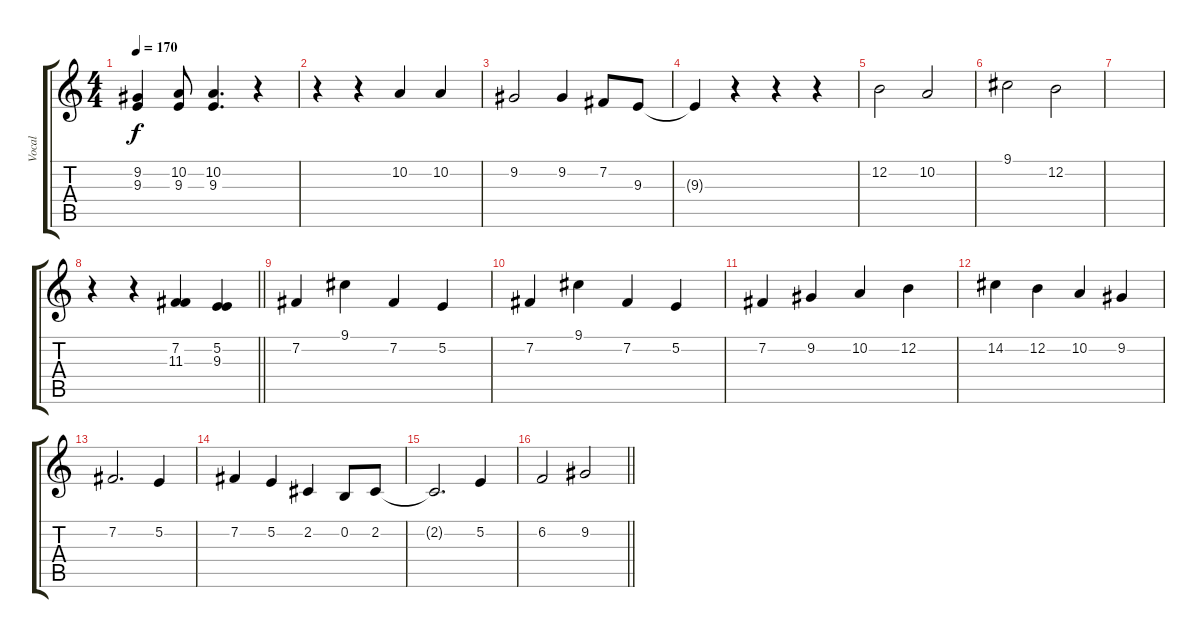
\track ("Vocal" "Vocal") {instrument lead6voice}
\staff {score tabs}
\tuning (E4 B3 G3 D3 A2 E2) {hide}
\ts (4 4)
\tempo 170
\clef g2
\ks c
(9.2 9.3).4{dy f} (10.2 9.3).8 (10.2 9.3).4{d} r.4 |
r.4 r.4 10.2.4 10.2.4 |
9.2.2 9.2.4 7.2.8 9.3.8 |
9.3{t}.4 r.4 r.4 r.4 |
12.2.2 10.2.2 |
9.1.2 12.2.2 |
|
\barLineRight lightlight
r.4 r.4 (7.2 11.3).4 (5.2 9.3).4 |
7.2.4 9.1.4 7.2.4 5.2.4 |
7.2.4 9.1.4 7.2.4 5.2.4 |
7.2.4 9.2.4 10.2.4 12.2.4 |
14.2.4 12.2.4 10.2.4 9.2.4 |
7.2.2{d} 5.2.4 |
7.2.4 5.2.4 2.2.4 0.2.8 2.2.8 |
2.2{t}.2{d} 5.2.4 |
\barLineRight lightlight
6.2.2 9.2.2
